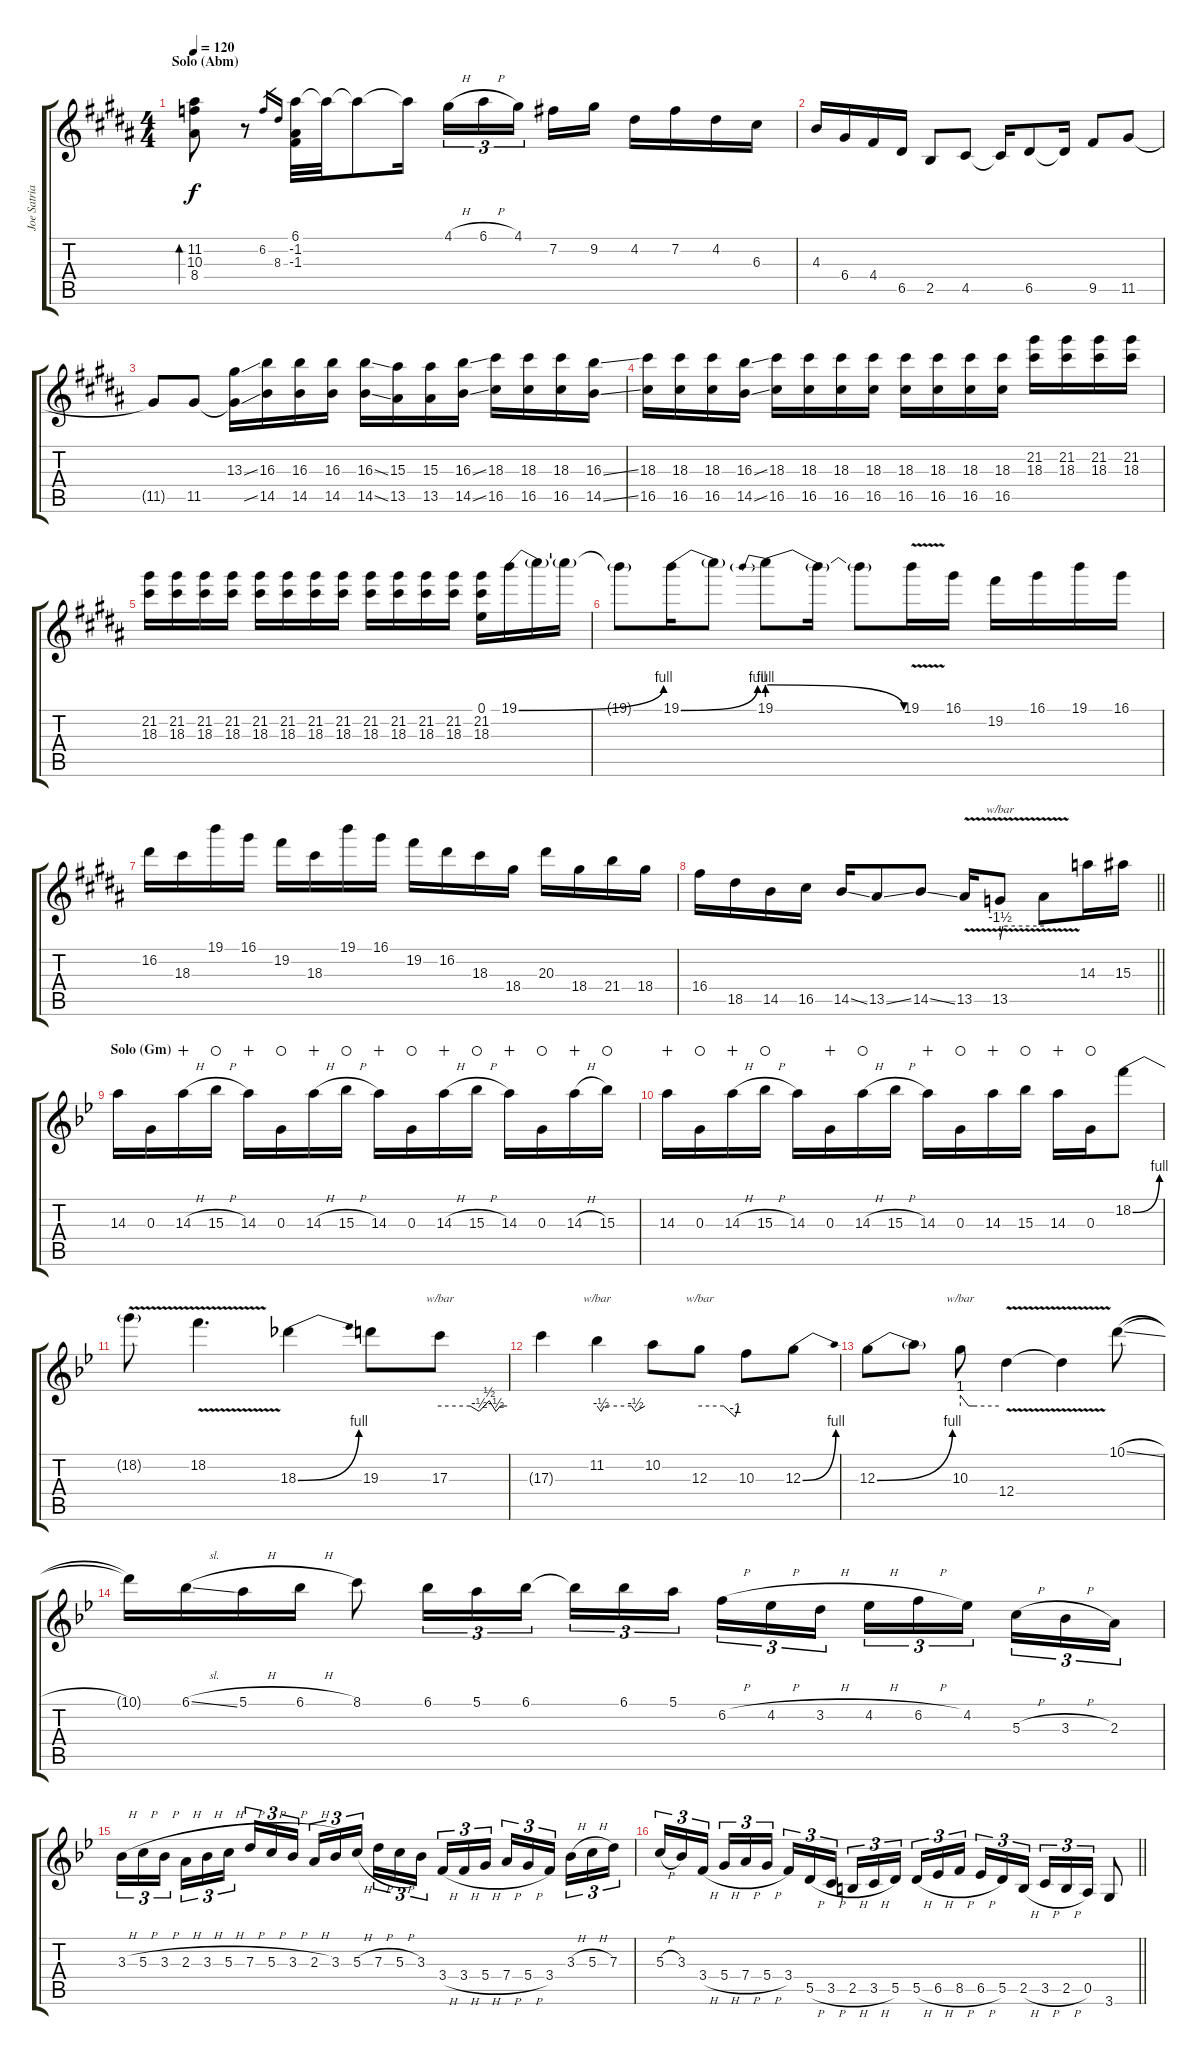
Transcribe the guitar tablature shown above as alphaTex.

\track ("Joe Satriani" "Joe Satria") {instrument distortionguitar}
\staff {score tabs}
\tuning (E4 B3 G3 D3 A2 E2) {hide}
\ts (4 4)
\section ("" "Solo (Abm)")
\tempo 120
\clef g2
\ks b
(11.2 10.3 8.4).8{bd 480 dy f} r.8 6.2.16{gr} 8.3.16{gr} (6.1 -1.2 -1.3).32 6.1{t}.32 6.1{t}.8 6.1{t}.16 4.1{h}.16{tu (3 2)} 6.1{h}.16{tu (3 2)} 4.1.16{tu (3 2) beam splitsecondary} 7.2.16 9.2.16 4.2.16 7.2.16 4.2.16 6.3.16 |
4.3.16 6.4.16 4.4.16 6.5.16 2.5.8 4.5.8 4.5{t}.16 6.5.8 6.5{t}.16 9.5.8 11.5.8 |
11.5{t}.8 11.5.8 (13.3{ss} 11.5{ss t}).16 (16.3 14.5).16 (16.3 14.5).16 (16.3 14.5).16 (16.3{ss} 14.5{ss}).16 (15.3 13.5).16 (15.3 13.5).16 (16.3{ss} 14.5{ss}).16 (18.3 16.5).16 (18.3 16.5).16 (18.3 16.5).16 (16.3{ss} 14.5{ss}).16 |
(18.3 16.5).16 (18.3 16.5).16 (18.3 16.5).16 (16.3{ss} 14.5{ss}).16 (18.3 16.5).16 (18.3 16.5).16 (18.3 16.5).16 (18.3 16.5).16 (18.3 16.5).16 (18.3 16.5).16 (18.3 16.5).16 (18.3 16.5).16 (21.2 18.3).16 (21.2 18.3).16 (21.2 18.3).16 (21.2 18.3).16 |
(21.2 18.3).16 (21.2 18.3).16 (21.2 18.3).16 (21.2 18.3).16 (21.2 18.3).16 (21.2 18.3).16 (21.2 18.3).16 (21.2 18.3).16 (21.2 18.3).16 (21.2 18.3).16 (21.2 18.3).16 (21.2 18.3).16 (0.1 21.2 18.3).16 19.1{be (bend 0 0 60 4)}.16 19.1{t}.16 19.1{t}.16 |
19.1{t}.8 19.1{be (bend 0 0 60 4)}.16 19.1{t}.8 19.1{be (prebendrelease 0 4 60 0)}.8 19.1{t}.16 19.1{t}.8 19.1{v}.16 16.1.16 19.2.16 16.1.16 19.1.16 16.1.16 |
16.2.16 18.3.16 19.1.16 16.1.16 19.2.16 18.3.16 19.1.16 16.1.16 19.2.16 16.2.16 18.3.16 18.4.16 20.3.16 18.4.16 21.4.16 18.4.16 |
\barLineRight lightlight
16.4.16 18.5.16 14.5.16 16.5.16 14.5{ss}.16 13.5{ss}.8 14.5{ss}.8 13.5{v}.16 13.5{v}.8{tbe (custom default 0 -6 4 0 60 0)} 13.5{t}.8 14.3.16 15.3.16 |
\section ("" "Solo (Gm)")
\ks bb
14.3.16 0.3.16 14.3{h}.16{wahc} 15.3{h}.16{waho} 14.3.16{wahc} 0.3.16{waho} 14.3{h}.16{wahc} 15.3{h}.16{waho} 14.3.16{wahc} 0.3.16{waho} 14.3{h}.16{wahc} 15.3{h}.16{waho} 14.3.16{wahc} 0.3.16{waho} 14.3{h}.16{wahc} 15.3.16{waho} |
14.3.16{wahc} 0.3.16{waho} 14.3{h}.16{wahc} 15.3{h}.16{waho} 14.3.16 0.3.16{wahc} 14.3{h}.16{waho} 15.3{h}.16 14.3.16{wahc} 0.3.16{waho} 14.3.16{wahc} 15.3.16{waho} 14.3.16{wahc} 0.3.16{waho} 18.2{be (bend 0 0 60 4)}.8 |
18.2{v t}.8 18.2{v}.4{d} 18.3{be (bend 0 0 60 4)}.4 19.3.8 17.3.8{tbe (custom default 0 0 27 0 35 -2 44 2 50 -2 54 0 60 0)} |
17.3{t}.4 11.2.4{tbe (custom default 0 0 5 -2 9 0 43 0 48 -2 60 0)} 10.2.8 12.3.8{tbe (custom default 0 0 37 0 55 -4 60 0)} 10.3.8 12.3{be (bend 0 0 60 4)}.8 |
12.3{be (bend 0 0 60 4)}.8 12.3{t}.8 10.3.8{tbe (custom default 0 4 13 0 21 0 60 0)} 12.4{v}.4 12.4{t}.4 10.1{sl}.8 |
10.1{t}.16 6.1{sl}.16 5.1{h}.16 6.1{h}.16 8.1.8 6.1.16{tu (3 2)} 5.1.16{tu (3 2)} 6.1.16{tu (3 2)} 6.1{t}.16{tu (3 2)} 6.1.16{tu (3 2)} 5.1.16{tu (3 2) beam splitsecondary} 6.2{h}.16{tu (3 2)} 4.2{h}.16{tu (3 2)} 3.2{h}.16{tu (3 2)} 4.2{h}.16{tu (3 2)} 6.2{h}.16{tu (3 2)} 4.2.16{tu (3 2) beam splitsecondary} 5.3{h}.16{tu (3 2)} 3.3{h}.16{tu (3 2)} 2.3.16{tu (3 2)} |
3.3{h}.16{tu (3 2)} 5.3{h}.16{tu (3 2)} 3.3{h}.16{tu (3 2) beam splitsecondary} 2.3{h}.16{tu (3 2)} 3.3{h}.16{tu (3 2)} 5.3{h}.16{tu (3 2)} 7.3{h}.16{tu (3 2) beam Up} 5.3{h}.16{tu (3 2) beam Up} 3.3{h}.16{tu (3 2) beam Up beam splitsecondary} 2.3{h}.16{tu (3 2) beam Up} 3.3.16{tu (3 2) beam Up} 5.3{h}.16{tu (3 2) beam Up} 7.3{h}.16{tu (3 2)} 5.3{h}.16{tu (3 2)} 3.3.16{tu (3 2) beam splitsecondary} 3.4{h}.16{tu (3 2)} 3.4{h}.16{tu (3 2)} 5.4{h}.16{tu (3 2)} 7.4{h}.16{tu (3 2)} 5.4{h}.16{tu (3 2)} 3.4.16{tu (3 2) beam splitsecondary} 3.3{h}.16{tu (3 2)} 5.3{h}.16{tu (3 2)} 7.3.16{tu (3 2)} |
\barLineRight lightlight
5.3{h}.16{tu (3 2)} 3.3.16{tu (3 2)} 3.4{h}.16{tu (3 2) beam splitsecondary} 5.4{h}.16{tu (3 2)} 7.4{h}.16{tu (3 2)} 5.4{h}.16{tu (3 2)} 3.4.16{tu (3 2)} 5.5{h}.16{tu (3 2)} 3.5{h}.16{tu (3 2) beam splitsecondary} 2.5{h}.16{tu (3 2)} 3.5{h}.16{tu (3 2)} 5.5.16{tu (3 2)} 5.5{h}.16{tu (3 2)} 6.5{h}.16{tu (3 2)} 8.5{h}.16{tu (3 2) beam splitsecondary} 6.5{h}.16{tu (3 2)} 5.5.16{tu (3 2)} 2.5{h}.16{tu (3 2)} 3.5{h}.16{tu (3 2)} 2.5{h}.16{tu (3 2)} 0.5.16{tu (3 2)} 3.6{sl}.8
